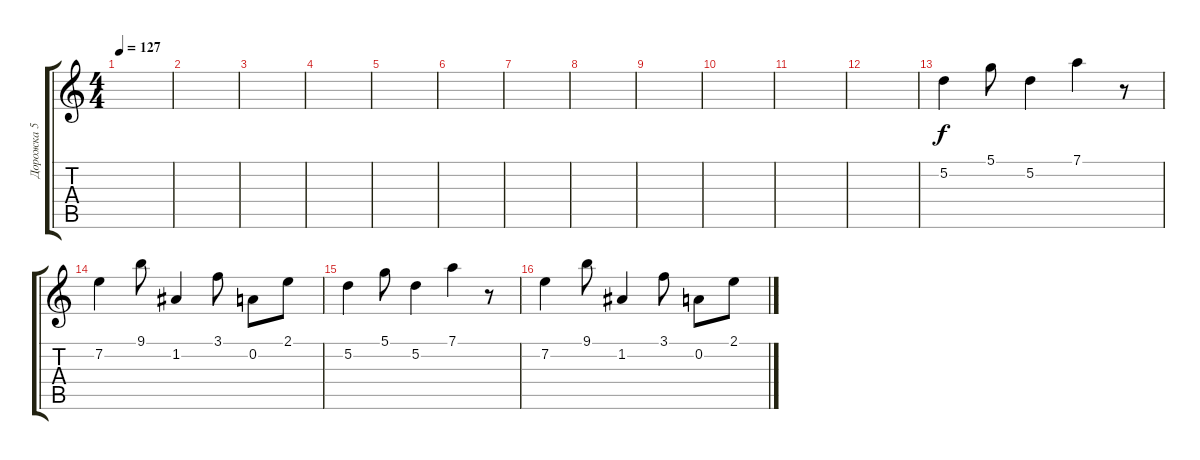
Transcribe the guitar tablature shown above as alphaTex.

\track ("Дорожка 5" "Дорожка 5") {instrument acousticguitarsteel}
\staff {score tabs}
\tuning (D4 A3 F3 C3 G2 D2) {hide}
\ts (4 4)
\tempo 127
\clef g2
\ks c
|
|
|
|
|
|
|
|
|
|
|
|
5.2.4 5.1.8 5.2.4 7.1.4 r.8 |
7.2.4 9.1.8 1.2.4 3.1.8 0.2.8 2.1.8 |
5.2.4 5.1.8 5.2.4 7.1.4 r.8 |
7.2.4 9.1.8 1.2.4 3.1.8 0.2.8 2.1.8
